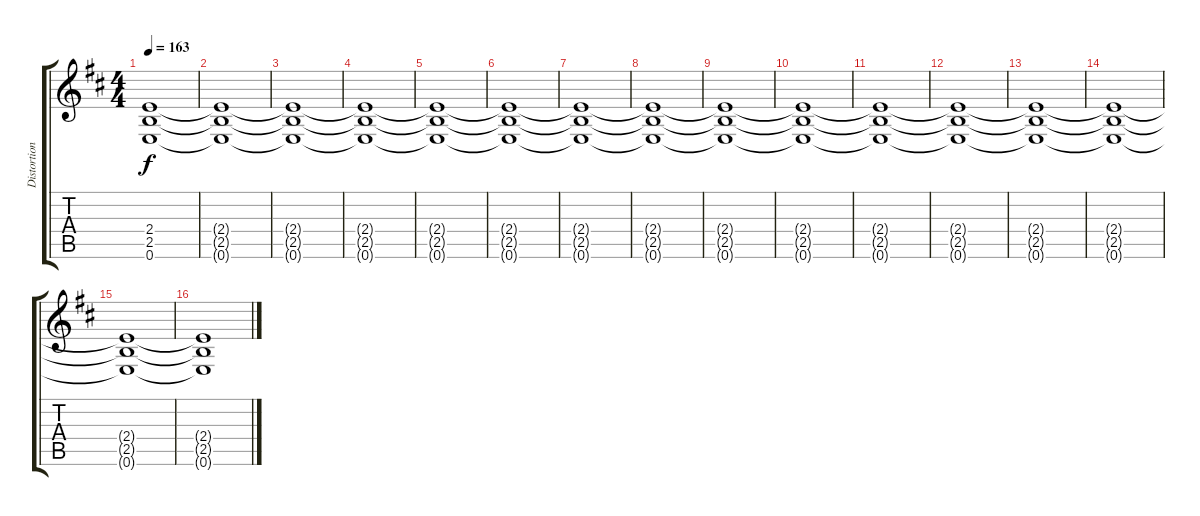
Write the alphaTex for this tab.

\track ("Distortion 5" "Distortion") {instrument distortionguitar}
\staff {score tabs}
\tuning (E4 B3 G3 D3 A2 E2) {hide}
\ts (4 4)
\tempo 163
\clef g2
\ks d
(2.4{t} 2.5{t} 0.6{t}).1{dy f} |
(2.4{t} 2.5{t} 0.6{t}).1 |
(2.4{t} 2.5{t} 0.6{t}).1 |
(2.4{t} 2.5{t} 0.6{t}).1 |
(2.4{t} 2.5{t} 0.6{t}).1 |
(2.4{t} 2.5{t} 0.6{t}).1 |
(2.4{t} 2.5{t} 0.6{t}).1 |
(2.4{t} 2.5{t} 0.6{t}).1 |
(2.4{t} 2.5{t} 0.6{t}).1 |
(2.4{t} 2.5{t} 0.6{t}).1 |
(2.4{t} 2.5{t} 0.6{t}).1 |
(2.4{t} 2.5{t} 0.6{t}).1 |
(2.4{t} 2.5{t} 0.6{t}).1 |
(2.4{t} 2.5{t} 0.6{t}).1 |
(2.4{t} 2.5{t} 0.6{t}).1 |
(2.4{t} 2.5{t} 0.6{t}).1
